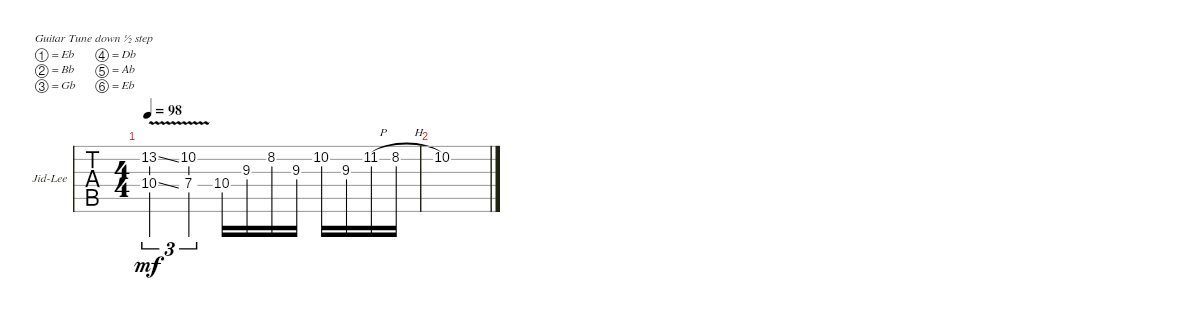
\defaultSystemsLayout 4
\bracketExtendMode groupsimilarinstruments
\firstSystemTrackNameOrientation horizontal
\otherSystemsTrackNameOrientation horizontal
\track ("Jid-Lee" "Jid-Lee") {instrument distortionguitar}
\staff {tabs}
\tuning (Eb4 Bb3 Gb3 Db3 Ab2 Eb2)
\ts (4 4)
\tempo 98
\clef g2
\ks c
(10.4{v ss} 13.2{v ss}).2{tu (3 2) dy mf} (10.2{v} 7.4{v}).4{tu (3 2)} 10.4.16 9.3.16 8.2.16 9.3.16 10.2.16 9.3.16 11.2{h}.16 8.2{h}.16 |
10.2.1
